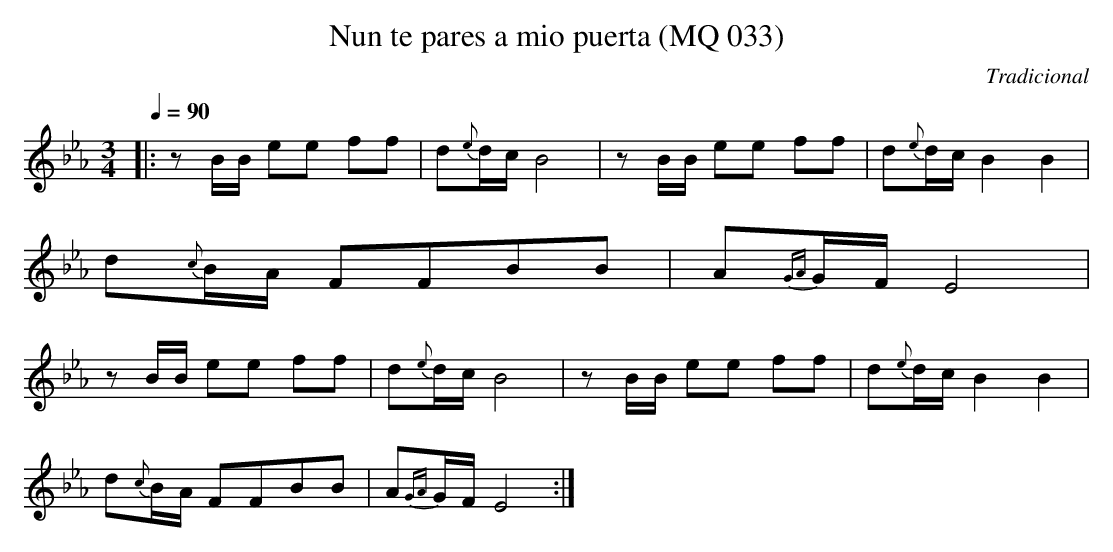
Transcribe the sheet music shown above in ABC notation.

X:1
T:Nun te pares a mio puerta (MQ 033)
C:Tradicional
M:3/4
L:1/8
Q:1/4=90
K:Eb
|: z B/B/ ee ff|d{e}d/c/ B4|z B/B/ ee ff|d{e}d/c/ B2 B2|
d{c}B/A/ FFBB|A{GA}G/F/ E4|
   z B/B/ ee ff|d{e}d/c/ B4|z B/B/ ee ff|d{e}d/c/ B2 B2|
d{c}B/A/ FFBB|A{GA}G/F/ E4 :|
